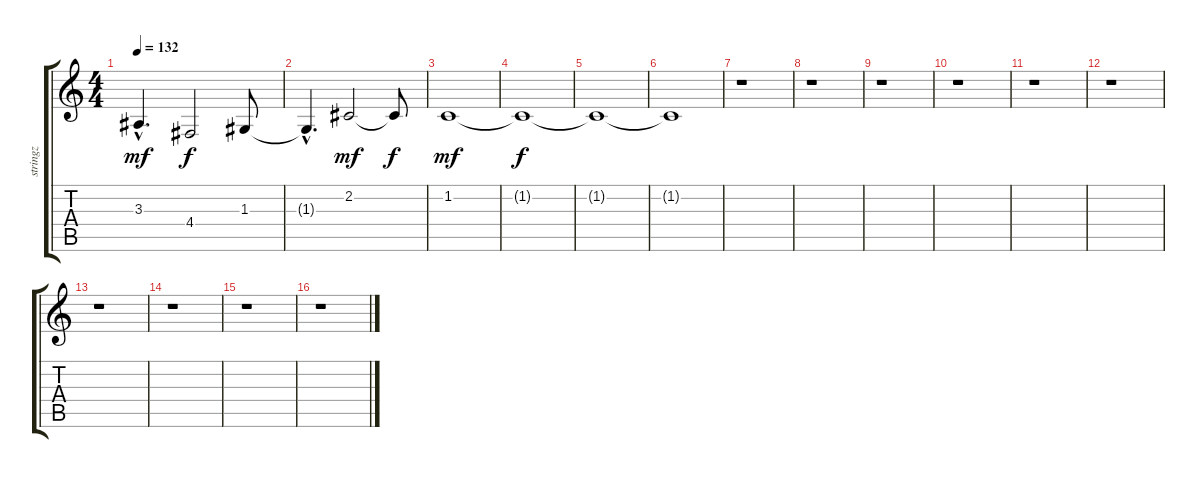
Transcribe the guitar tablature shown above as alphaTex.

\track ("stringz" "stringz") {instrument stringensemble1}
\staff {score tabs}
\tuning (E4 B3 G3 D3 A2 E2) {hide}
\ts (4 4)
\tempo 132
\clef g2
\ks c
3.3{hac}.4{d dy mf} 4.4.2{dy f} 1.3.8 |
1.3{hac t}.4{d} 2.2.2{dy mf} 2.2{t}.8{dy f} |
1.2.1{dy mf} |
1.2{t}.1{dy f} |
1.2{t}.1 |
1.2{t}.1 |
r.1 |
r.1 |
r.1 |
r.1 |
r.1 |
r.1 |
r.1 |
r.1 |
r.1 |
r.1
